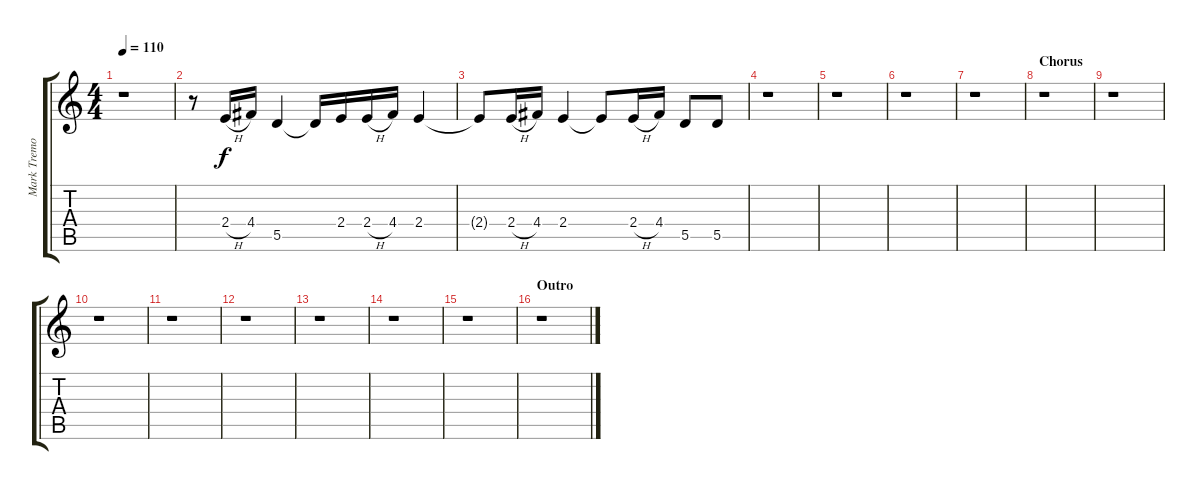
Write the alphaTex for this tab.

\track ("Mark Tremonti (dist.)" "Mark Tremo") {instrument distortionguitar}
\staff {score tabs}
\tuning (E4 B3 G3 D3 A2 D2) {hide}
\ts (4 4)
\tempo 110
\clef g2
\ks c
r.1{dy f} |
r.8 2.4{h}.16 4.4.16 5.5.4 5.5{t}.16 2.4.16 2.4{h}.16 4.4.16 2.4.4 |
2.4{t}.8 2.4{h}.16 4.4.16 2.4.4 2.4{t}.8 2.4{h}.16 4.4.16 5.5.8 5.5.8 |
r.1 |
r.1 |
r.1 |
r.1 |
\section ("" "Chorus")
r.1 |
r.1 |
r.1 |
r.1 |
r.1 |
r.1 |
r.1 |
r.1 |
\section ("" "Outro")
r.1
